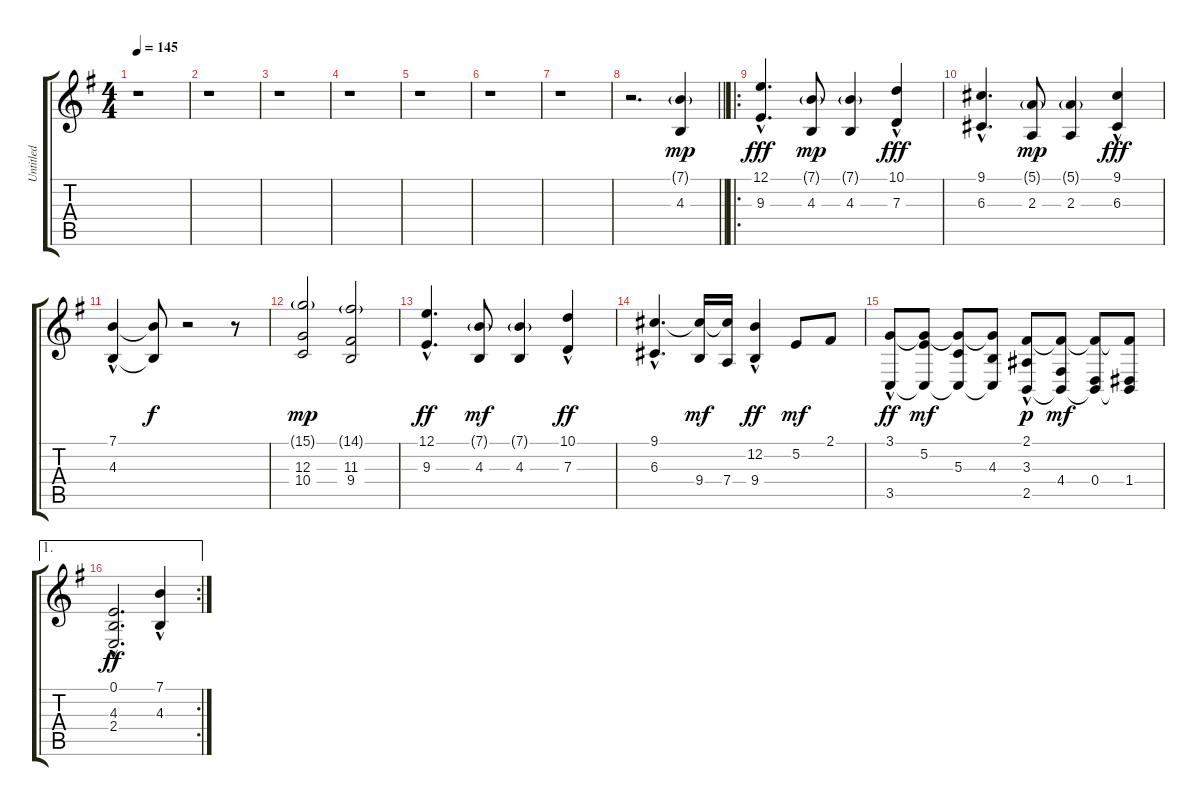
\track ("Untitled" "Untitled") {instrument baritonesax}
\staff {score tabs}
\tuning (E4 B3 G3 D3 A2 E2) {hide}
\ts (4 4)
\tempo 145
\clef g2
\ks g
r.1{dy mp instrument baritonesax} |
r.1 |
r.1 |
r.1 |
r.1 |
r.1 |
r.1 |
\barLineRight lightlight
r.2{d} (7.1{g} 4.3).4 |
\ro
(12.1 9.3{hac}).4{d dy fff} (7.1{g} 4.3).8{dy mp} (7.1{g} 4.3).4 (10.1 7.3{hac}).4{dy fff} |
(9.1 6.3{hac}).4{d} (5.1{g} 2.3).8{dy mp} (5.1{g} 2.3).4 (9.1 6.3{hac}).4{dy fff} |
(7.1 4.3{hac}).4 (7.1{t} 4.3{t}).8{dy f} r.2 r.8 |
(15.1{g} 12.3 10.4).2{dy mp} (14.1{g} 11.3 9.4).2 |
(12.1 9.3{hac}).4{d dy ff} (7.1{g} 4.3).8{dy mf} (7.1{g} 4.3).4 (10.1 7.3{hac}).4{dy ff} |
(9.1 6.3{hac}).4{d} (9.1{t} 9.4).16{dy mf} (9.1{t} 7.4).16 (12.2 9.4{hac}).4{dy ff} 5.2.8{dy mf} 2.1.8 |
(3.1{hac} 3.5{hac}).8{dy ff} (3.1{t} 5.2 3.5{t}).8{dy mf} (3.1{t} 5.3 3.5{t}).8 (3.1{t} 4.3 3.5{t}).8 (2.1 3.3{hac} 2.5).8{dy p} (2.1{t} 4.4 2.5{t}).8{dy mf} (2.1{t} 0.4 2.5{t}).8 (2.1{t} 1.4 2.5{t}).8 |
\ae 1
\rc 2
(0.1 4.3{hac} 2.4{hac}).2{d dy ff} (7.1 4.3{hac}).4
